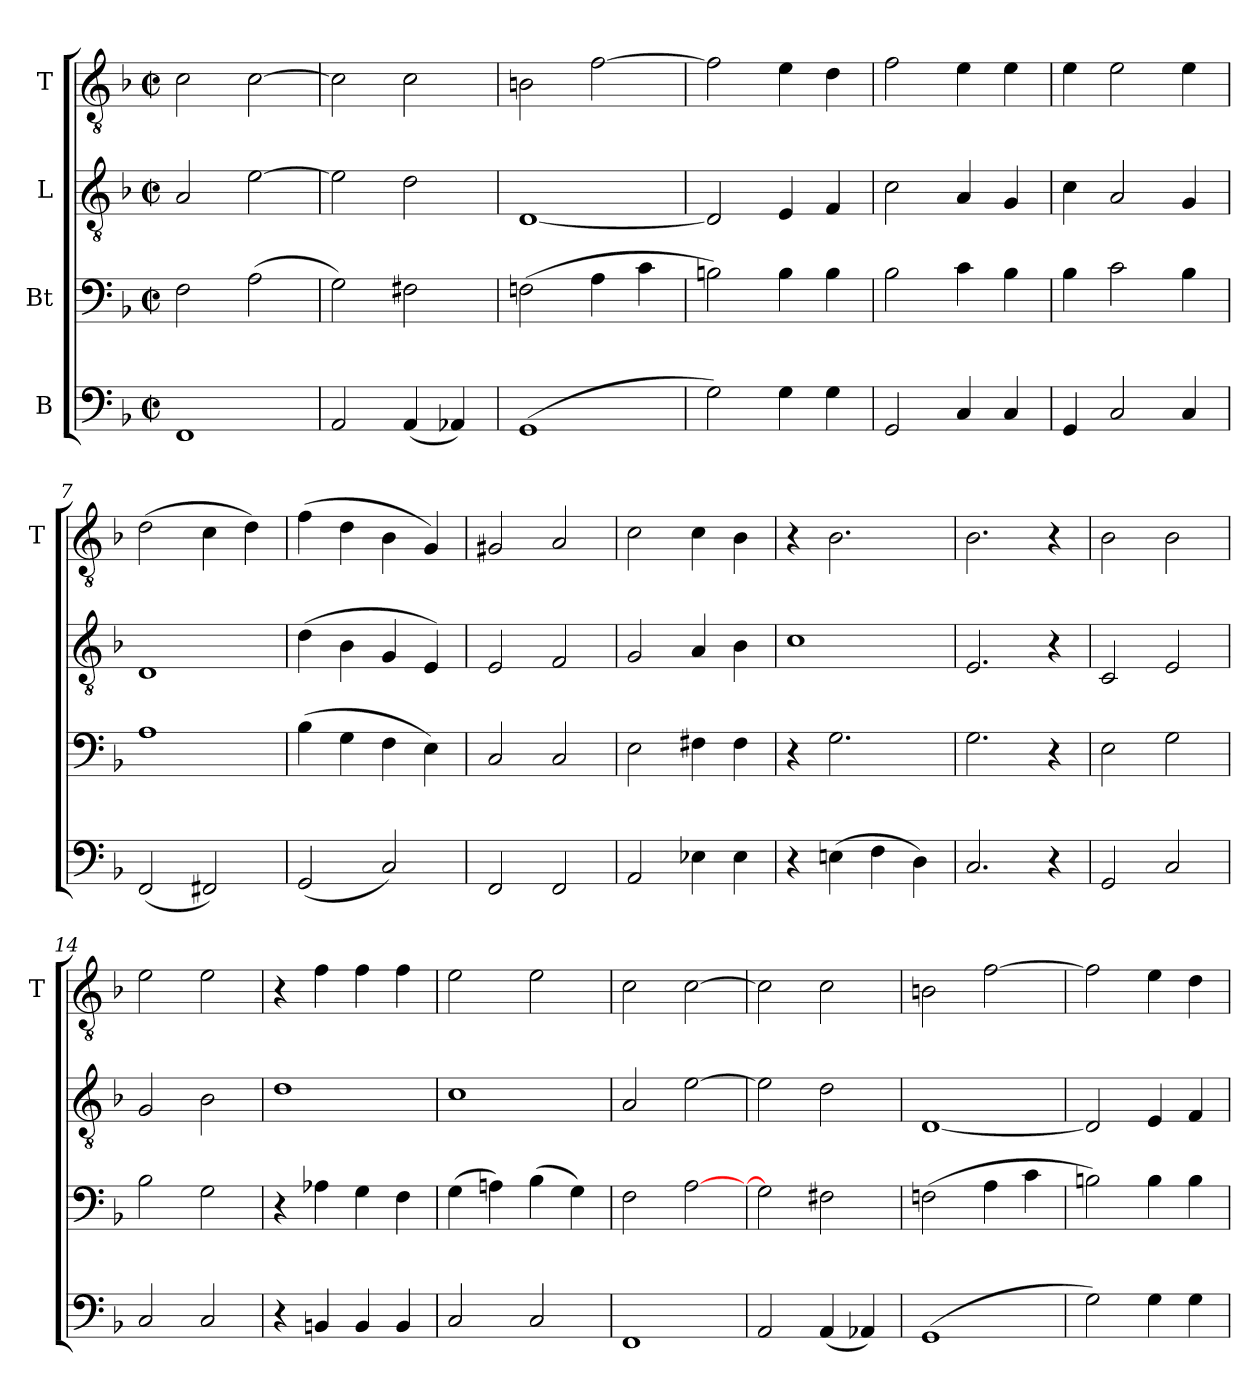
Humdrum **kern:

**kern	**kern	**kern	**kern
*part4	*part3	*part2	*part1
*staff4	*staff3	*staff2	*staff1
*I"B	*I"Bt	*I"L	*I"T
*	*	*	*I'T
*clefF4	*clefF4	*clefGv2	*clefGv2
*k[b-]	*k[b-]	*k[b-]	*k[b-]
*F:	*F:	*F:	*F:
*M2/2	*M2/2	*M2/2	*M2/2
*met(c|)	*met(c|)	*met(c|)	*met(c|)
=1	=1	=1	=1
1FF	2F	2A	2c
.	(2A	[2e	[2c
=2	=2	=2	=2
2AA	2G)	2e]	2c]
(4AA	2F#X	2d	2c
4AA-X)	.	.	.
=3	=3	=3	=3
(1GG	(2Fn	[1D	2Bn
.	4A	.	[2f
.	4c	.	.
=4	=4	=4	=4
2G)	2Bn)	2D]	2f]
4G	4B	4E	4e
4G	4B	4F	4d
=5	=5	=5	=5
2GG	2B-	2c	2f
4C	4c	4A	4e
4C	4B-	4G	4e
=6	=6	=6	=6
4GG	4B-	4c	4e
2C	2c	2A	2e
4C	4B-	4G	4e
=7	=7	=7	=7
(2FF	1A	1D	(2d
2FF#X)	.	.	4c
.	.	.	4d)
=8	=8	=8	=8
(2GG	(4B-	(4d	(4f
.	4G	4B-	4d
2C)	4F	4G	4B-
.	4E)	4E)	4G)
=9	=9	=9	=9
2FF	2C	2E	2G#X
2FF	2C	2F	2A
=10	=10	=10	=10
2AA	2E	2G	2c
4E-X	4F#X	4A	4c
4E-	4F#	4B-	4B-
=11	=11	=11	=11
4r	4r	1c	4r
(4En	2.G	.	2.B-
4F	.	.	.
4D)	.	.	.
=12	=12	=12	=12
2.C	2.G	2.E	2.B-
4r	4r	4r	4r
=13	=13	=13	=13
2GG	2E	2C	2B-
2C	2G	2E	2B-
=14	=14	=14	=14
2C	2B-	2G	2e
2C	2G	2B-	2e
=15	=15	=15	=15
4r	4r	1d	4r
4BBn	4A-X	.	4f
4BB	4G	.	4f
4BB	4F	.	4f
=16	=16	=16	=16
2C	(4G	1c	2e
.	4An)	.	.
2C	(4B-	.	2e
.	4G)	.	.
=17	=17	=17	=17
1FF	2F	2A	2c
.	[2A	[2e	[2c
=18	=18	=18	=18
2AA	2G]	2e]	2c]
(4AA	2F#X	2d	2c
4AA-X)	.	.	.
=19	=19	=19	=19
(1GG	(2Fn	[1D	2Bn
.	4A	.	[2f
.	4c	.	.
=20	=20	=20	=20
2G)	2Bn)	2D]	2f]
4G	4B	4E	4e
4G	4B	4F	4d
=	=	=	=
*-	*-	*-	*-
